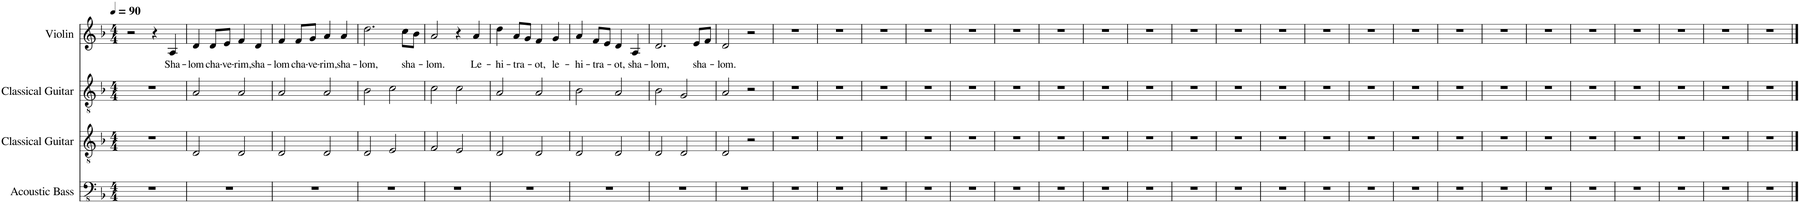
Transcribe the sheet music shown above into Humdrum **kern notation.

**kern	**kern	**kern	**kern	**text
*part4	*part3	*part2	*part1	*part1
*staff4	*staff3	*staff2	*staff1	*staff1
*I"Acoustic Bass	*I"Classical Guitar	*I"Classical Guitar	*I"Violin	*
*I'Bass	*I'Guit.	*I'Guit.	*I'Vln.	*
*clefFv4	*clefGv2	*clefGv2	*clefG2	*
*k[b-]	*k[b-]	*k[b-]	*k[b-]	*
*M4/4	*M4/4	*M4/4	*M4/4	*
*MM90	*MM90	*MM90	*MM90	*
=1	=1	=1	=1	=1
1r	1r	1r	2r	.
.	.	.	4r	.
!	!	!	!	!LO:LY:b
.	.	.	4A/	Sha-
=2	=2	=2	=2	=2
!	!	!	!	!LO:LY:b
1r	2D/	2A/	4d/	-lom
!	!	!	!	!LO:LY:b
.	.	.	8d/L	cha-
!	!	!	!	!LO:LY:b
.	.	.	8e/J	-ve-
!	!	!	!	!LO:LY:b
.	2D/	2A/	4f/	-rim,
!	!	!	!	!LO:LY:b
.	.	.	4d/	sha-
=3	=3	=3	=3	=3
!	!	!	!	!LO:LY:b
1r	2D/	2A/	4f/	-lom
!	!	!	!	!LO:LY:b
.	.	.	8f/L	cha-
!	!	!	!	!LO:LY:b
.	.	.	8g/J	-ve-
!	!	!	!	!LO:LY:b
.	2D/	2A/	4a/	-rim,
!	!	!	!	!LO:LY:b
.	.	.	4a/	sha-
=4	=4	=4	=4	=4
!	!	!	!	!LO:LY:b
1r	2D/	2B-\	2.dd\	-lom,
.	2E/	2c\	.	.
!	!	!	!	!LO:LY:b
.	.	.	8cc\L	sha-
.	.	.	8b-\J	.
=5	=5	=5	=5	=5
!	!	!	!	!LO:LY:b
1r	2F/	2c\	2a/	-lom.
.	2E/	2c\	4r	.
!	!	!	!	!LO:LY:b
.	.	.	4a/	Le-
=6	=6	=6	=6	=6
!	!	!	!	!LO:LY:b
1r	2D/	2A/	4dd\	-hi-
!	!	!	!	!LO:LY:b
.	.	.	8a/L	-tra-
.	.	.	8g/J	.
!	!	!	!	!LO:LY:b
.	2D/	2A/	4f/	-ot,
!	!	!	!	!LO:LY:b
.	.	.	4g/	le-
=7	=7	=7	=7	=7
!	!	!	!	!LO:LY:b
1r	2D/	2B-\	4a/	-hi-
!	!	!	!	!LO:LY:b
.	.	.	8f/L	-tra-
.	.	.	8e/J	.
!	!	!	!	!LO:LY:b
.	2D/	2A/	4d/	-ot,
!	!	!	!	!LO:LY:b
.	.	.	4A/	sha-
=8	=8	=8	=8	=8
!	!	!	!	!LO:LY:b
1r	2D/	2B-\	2.d/	-lom,
.	2D/	2G/	.	.
!	!	!	!	!LO:LY:b
.	.	.	8e/L	sha-
.	.	.	8f/J	.
=9	=9	=9	=9	=9
!	!	!	!	!LO:LY:b
1r	2D/	2A/	2d/	-lom.
.	2r	2r	2r	.
=10	=10	=10	=10	=10
1r	1r	1r	1r	.
=11	=11	=11	=11	=11
1r	1r	1r	1r	.
=12	=12	=12	=12	=12
1r	1r	1r	1r	.
=13	=13	=13	=13	=13
1r	1r	1r	1r	.
=14	=14	=14	=14	=14
1r	1r	1r	1r	.
=15	=15	=15	=15	=15
1r	1r	1r	1r	.
=16	=16	=16	=16	=16
1r	1r	1r	1r	.
=17	=17	=17	=17	=17
1r	1r	1r	1r	.
=18	=18	=18	=18	=18
1r	1r	1r	1r	.
=19	=19	=19	=19	=19
1r	1r	1r	1r	.
=20	=20	=20	=20	=20
1r	1r	1r	1r	.
=21	=21	=21	=21	=21
1r	1r	1r	1r	.
=22	=22	=22	=22	=22
1r	1r	1r	1r	.
=23	=23	=23	=23	=23
1r	1r	1r	1r	.
=24	=24	=24	=24	=24
1r	1r	1r	1r	.
=25	=25	=25	=25	=25
1r	1r	1r	1r	.
=26	=26	=26	=26	=26
1r	1r	1r	1r	.
=27	=27	=27	=27	=27
1r	1r	1r	1r	.
=28	=28	=28	=28	=28
1r	1r	1r	1r	.
=29	=29	=29	=29	=29
1r	1r	1r	1r	.
=30	=30	=30	=30	=30
1r	1r	1r	1r	.
=31	=31	=31	=31	=31
1r	1r	1r	1r	.
=32	=32	=32	=32	=32
1r	1r	1r	1r	.
==	==	==	==	==
*-	*-	*-	*-	*-
